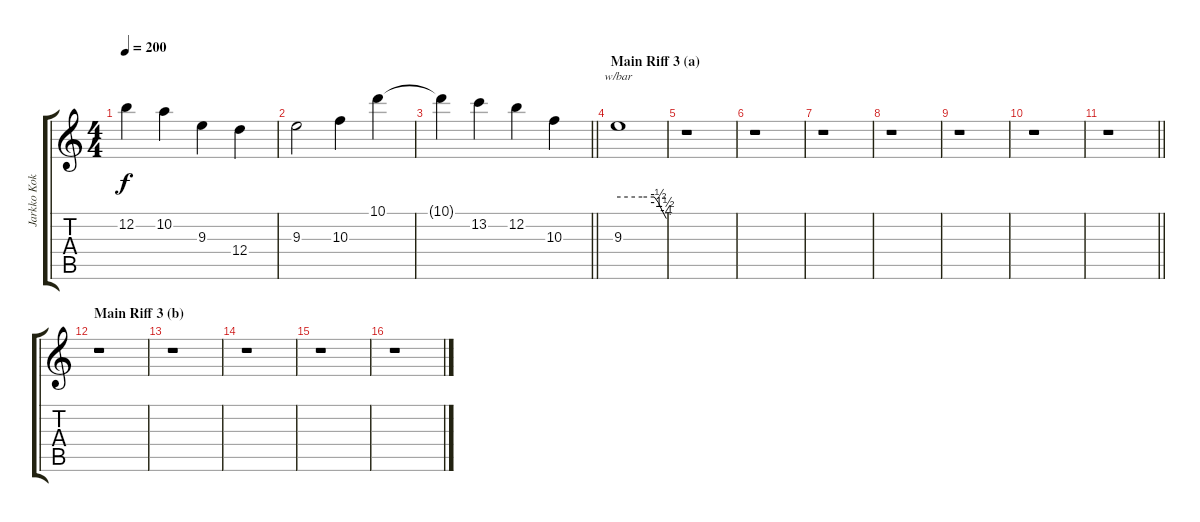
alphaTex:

\track ("Jarkko Kokko (lead guitar)" "Jarkko Kok") {instrument distortionguitar}
\staff {score tabs}
\tuning (E4 B3 G3 D3 A2 E2) {hide}
\ts (4 4)
\tempo 200
\clef g2
\ks aminor
12.2{t}.4{dy f} 10.2.4 9.3.4 12.4.4 |
9.3.2 10.3.4 10.1.4 |
\barLineRight lightlight
10.1{t}.4 13.2.4 12.2.4 10.3.4 |
\section ("" "Main Riff 3 (a)")
\ks c
9.3.1{tbe (custom default 0 0 30 0 45 0 50 -2 55 -6 60 -16)} |
r.1 |
r.1 |
r.1 |
r.1 |
r.1 |
r.1 |
\barLineRight lightlight
r.1 |
\section ("" "Main Riff 3 (b)")
r.1 |
r.1 |
r.1 |
r.1 |
r.1
